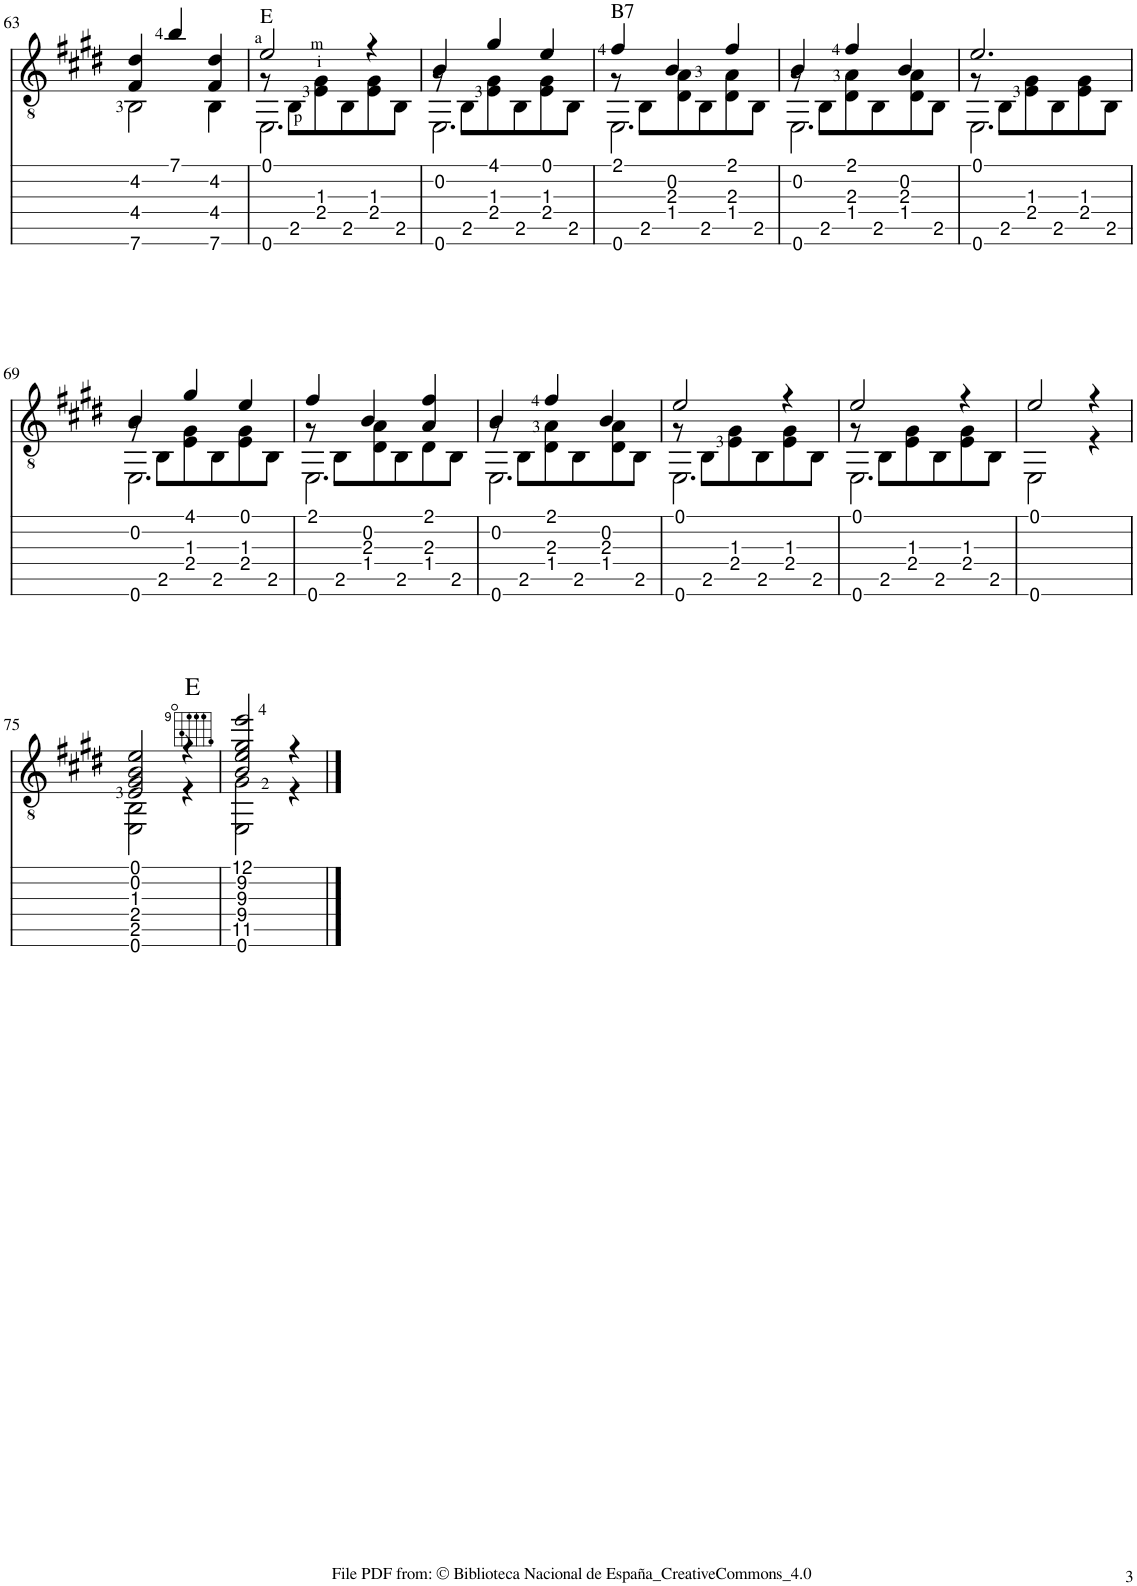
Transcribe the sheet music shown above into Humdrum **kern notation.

**kern	**kern	**harte
*part1	*part1	*part1
*staff2	*staff1	*
*I"Guitar	*	*
*I'Guit.	*	*
!!LO:PB:g=z
*	*clefGv2	*
*k[f#c#g#d#]	*k[f#c#g#d#]	*
*M3/4	*M3/4	*
=63	=63	=63
*^	*^	*
4F# 4d#	2BB	4F#/ 4d#/	2BB\	.
4b	.	4b/	.	.
4F# 4d#	4BB	4F#/ 4d#/	4BB\	.
=64	=64	=64	=64	=64
*	*^	*	*^	*
!	!	!	!LO:TX:a:t=E	!	!	!
2e	8r	2.EE	2e/	8r	2.EE\	.
.	8BB	.	.	8BB\L	.	.
.	8E\ 8G#\L	.	.	8E\ 8G#\	.	.
.	8BBJ	.	.	8BB\	.	.
4r	8E\ 8G#\L	.	4r	8E\ 8G#\	.	.
.	8BBJ	.	.	8BB\J	.	.
=65	=65	=65	=65	=65	=65	=65
4B	8r	2.EE	4B/	8r	2.EE\	.
.	8BB	.	.	8BB\L	.	.
4g#	8E\ 8G#\L	.	4g#/	8E\ 8G#\	.	.
.	8BBJ	.	.	8BB\	.	.
4e	8E\ 8G#\L	.	4e/	8E\ 8G#\	.	.
.	8BBJ	.	.	8BB\J	.	.
=66	=66	=66	=66	=66	=66	=66
!	!	!	!LO:TX:a:t=B7	!	!	!
4f#	8r	2.EE	4f#/	8r	2.EE\	.
.	8BB	.	.	8BB\L	.	.
4B	8D#\ 8A\L	.	4B/	8D#\ 8A\	.	.
.	8BBJ	.	.	8BB\	.	.
4f#	8D#\ 8A\L	.	4f#/	8D#\ 8A\	.	.
.	8BBJ	.	.	8BB\J	.	.
=67	=67	=67	=67	=67	=67	=67
4B	8r	2.EE	4B/	8r	2.EE\	.
.	8BB	.	.	8BB\L	.	.
4f#	8D#\ 8A\L	.	4f#/	8D#\ 8A\	.	.
.	8BBJ	.	.	8BB\	.	.
4B	8D#\ 8A\L	.	4B/	8D#\ 8A\	.	.
.	8BBJ	.	.	8BB\J	.	.
=68	=68	=68	=68	=68	=68	=68
2.e	8r	2.EE	2.e/	8r	2.EE\	.
.	8BB	.	.	8BB\L	.	.
.	8E\ 8G#\L	.	.	8E\ 8G#\	.	.
.	8BBJ	.	.	8BB\	.	.
.	8E\ 8G#\L	.	.	8E\ 8G#\	.	.
.	8BBJ	.	.	8BB\J	.	.
!!LO:LB:g=z	!!	!!
=69	=69	=69	=69	=69	=69	=69
4B	8r	2.EE	4B/	8r	2.EE\	.
.	8BB	.	.	8BB\L	.	.
4g#	8E\ 8G#\L	.	4g#/	8E\ 8G#\	.	.
.	8BBJ	.	.	8BB\	.	.
4e	8E\ 8G#\L	.	4e/	8E\ 8G#\	.	.
.	8BBJ	.	.	8BB\J	.	.
=70	=70	=70	=70	=70	=70	=70
4f#	8r	2.EE	4f#/	8r	2.EE\	.
.	8BB	.	.	8BB\L	.	.
4B	8D#\ 8A\L	.	4B/	8D#\ 8A\	.	.
.	8BBJ	.	.	8BB\	.	.
4A 4f#	8D#L	.	4A/ 4f#/	8D#\	.	.
.	8BBJ	.	.	8BB\J	.	.
=71	=71	=71	=71	=71	=71	=71
4B	8r	2.EE	4B/	8r	2.EE\	.
.	8BB	.	.	8BB\L	.	.
4f#	8D#\ 8A\L	.	4f#/	8D#\ 8A\	.	.
.	8BBJ	.	.	8BB\	.	.
4B	8D#\ 8A\L	.	4B/	8D#\ 8A\	.	.
.	8BBJ	.	.	8BB\J	.	.
=72	=72	=72	=72	=72	=72	=72
2e	8r	2.EE	2e/	8r	2.EE\	.
.	8BB	.	.	8BB\L	.	.
.	8E\ 8G#\L	.	.	8E\ 8G#\	.	.
.	8BBJ	.	.	8BB\	.	.
4r	8E\ 8G#\L	.	4r	8E\ 8G#\	.	.
.	8BBJ	.	.	8BB\J	.	.
=73	=73	=73	=73	=73	=73	=73
2e	8r	2.EE	2e/	8r	2.EE\	.
.	8BB	.	.	8BB\L	.	.
.	8E\ 8G#\L	.	.	8E\ 8G#\	.	.
.	8BBJ	.	.	8BB\	.	.
4r	8E\ 8G#\L	.	4r	8E\ 8G#\	.	.
.	8BBJ	.	.	8BB\J	.	.
*	*v	*v	*	*	*	*
*	*	*	*v	*v	*
=74	=74	=74	=74	=74
2e	2EE	2e/	2EE\	.
4r	4r	4r	4r	.
!!LO:LB:g=z	!!
=75	=75	=75	=75	=75
2E 2G# 2B 2e	2EE 2BB	2E/ 2G#/ 2B/ 2e/	2EE\ 2BB\	.
4r	4r	4r	4r	.
=76	=76	=76	=76	=76
2B 2e 2g# 2ee	2EE 2G#	2B/ 2e/ 2g#/ 2ee/	2EE\ 2G#\	E:maj
4r	4r	4r	4r	.
*v	*v	*	*	*
*	*v	*v	*
==	==	==
*-	*-	*-
